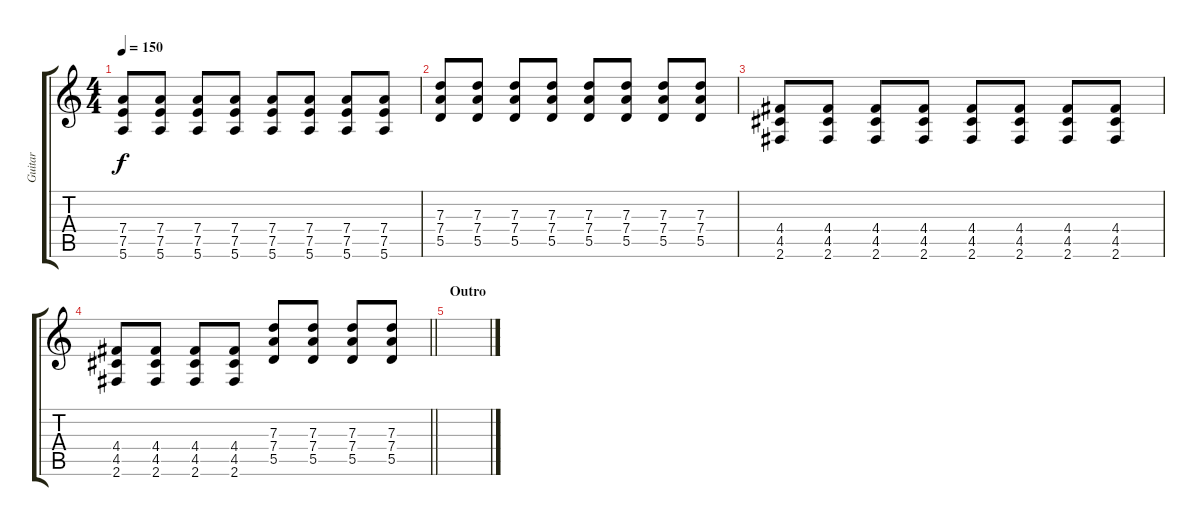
\track ("Guitar" "Guitar") {instrument distortionguitar}
\staff {score tabs}
\tuning (E4 B3 G3 D3 A2 E2) {hide}
\ts (4 4)
\tempo 150
\clef g2
\ks c
(7.4 7.5 5.6).8{dy f} (7.4 7.5 5.6).8 (7.4 7.5 5.6).8 (7.4 7.5 5.6).8 (7.4 7.5 5.6).8 (7.4 7.5 5.6).8 (7.4 7.5 5.6).8 (7.4 7.5 5.6).8 |
(7.3 7.4 5.5).8 (7.3 7.4 5.5).8 (7.3 7.4 5.5).8 (7.3 7.4 5.5).8 (7.3 7.4 5.5).8 (7.3 7.4 5.5).8 (7.3 7.4 5.5).8 (7.3 7.4 5.5).8 |
(4.4 4.5 2.6).8 (4.4 4.5 2.6).8 (4.4 4.5 2.6).8 (4.4 4.5 2.6).8 (4.4 4.5 2.6).8 (4.4 4.5 2.6).8 (4.4 4.5 2.6).8 (4.4 4.5 2.6).8 |
\barLineRight lightlight
(4.4 4.5 2.6).8 (4.4 4.5 2.6).8 (4.4 4.5 2.6).8 (4.4 4.5 2.6).8 (7.3 7.4 5.5).8 (7.3 7.4 5.5).8 (7.3 7.4 5.5).8 (7.3 7.4 5.5).8 |
\section ("" "Outro")
